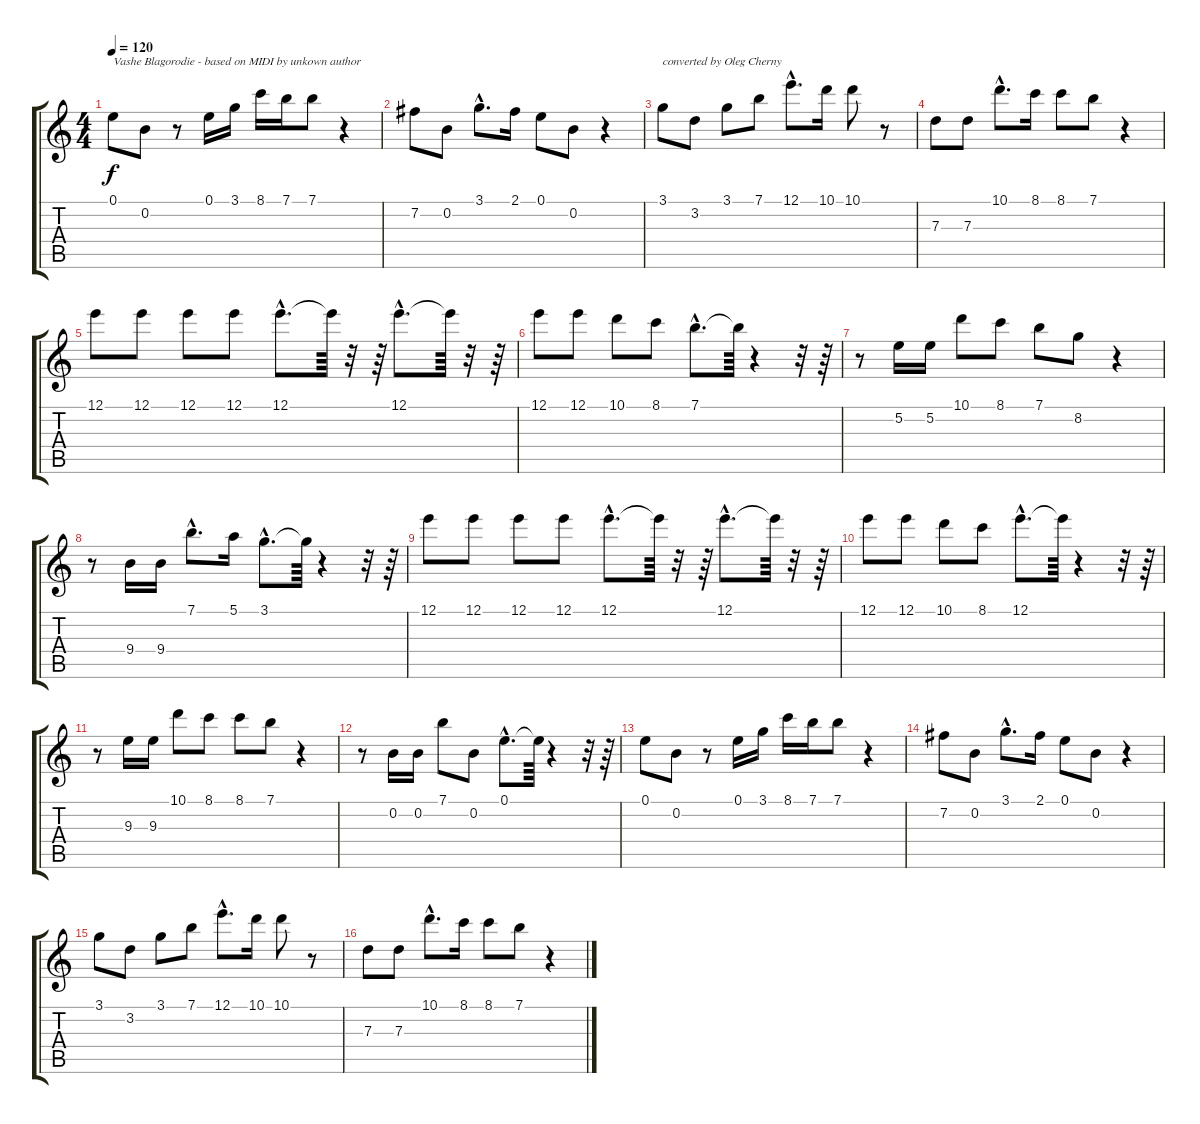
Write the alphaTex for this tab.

\track "" {instrument acousticguitarnylon}
\staff {score tabs}
\tuning (E4 B3 G3 D3 A2 E2) {hide}
\ts (4 4)
\tempo 120
\clef g2
\ks c
0.1.8{txt "Vashe Blagorodie - based on MIDI by unkown author" dy f instrument acousticguitarnylon} 0.2.8 r.8 0.1.16 3.1.16 8.1.16 7.1.16 7.1.8 r.4 |
7.2.8 0.2.8 3.1{hac}.8{d} 2.1.16 0.1.8 0.2.8 r.4 |
3.1.8{txt "converted by Oleg Cherny"} 3.2.8 3.1.8 7.1.8 12.1{hac}.8{d} 10.1.16 10.1.8 r.8 |
7.3.8 7.3.8 10.1{hac}.8{d} 8.1.16 8.1.8 7.1.8 r.4 |
12.1.8 12.1.8 12.1.8 12.1.8 12.1{hac}.8{d} 12.1{t}.64 r.32 r.64 12.1{hac}.8{d} 12.1{t}.64 r.32 r.64 |
12.1.8 12.1.8 10.1.8 8.1.8 7.1{hac}.8{d} 7.1{t}.64 r.4 r.32 r.64 |
r.8 5.2.16 5.2.16 10.1.8 8.1.8 7.1.8 8.2.8 r.4 |
r.8 9.4.16 9.4.16 7.1{hac}.8{d} 5.1.16 3.1{hac}.8{d} 3.1{t}.64 r.4 r.32 r.64 |
12.1.8 12.1.8 12.1.8 12.1.8 12.1{hac}.8{d} 12.1{t}.64 r.32 r.64 12.1{hac}.8{d} 12.1{t}.64 r.32 r.64 |
12.1.8 12.1.8 10.1.8 8.1.8 12.1{hac}.8{d} 12.1{t}.64 r.4 r.32 r.64 |
r.8 9.3.16 9.3.16 10.1.8 8.1.8 8.1.8 7.1.8 r.4 |
r.8 0.2.16 0.2.16 7.1.8 0.2.8 0.1{hac}.8{d} 0.1{t}.64 r.4 r.32 r.64 |
0.1.8 0.2.8 r.8 0.1.16 3.1.16 8.1.16 7.1.16 7.1.8 r.4 |
7.2.8 0.2.8 3.1{hac}.8{d} 2.1.16 0.1.8 0.2.8 r.4 |
3.1.8 3.2.8 3.1.8 7.1.8 12.1{hac}.8{d} 10.1.16 10.1.8 r.8 |
7.3.8 7.3.8 10.1{hac}.8{d} 8.1.16 8.1.8 7.1.8 r.4
